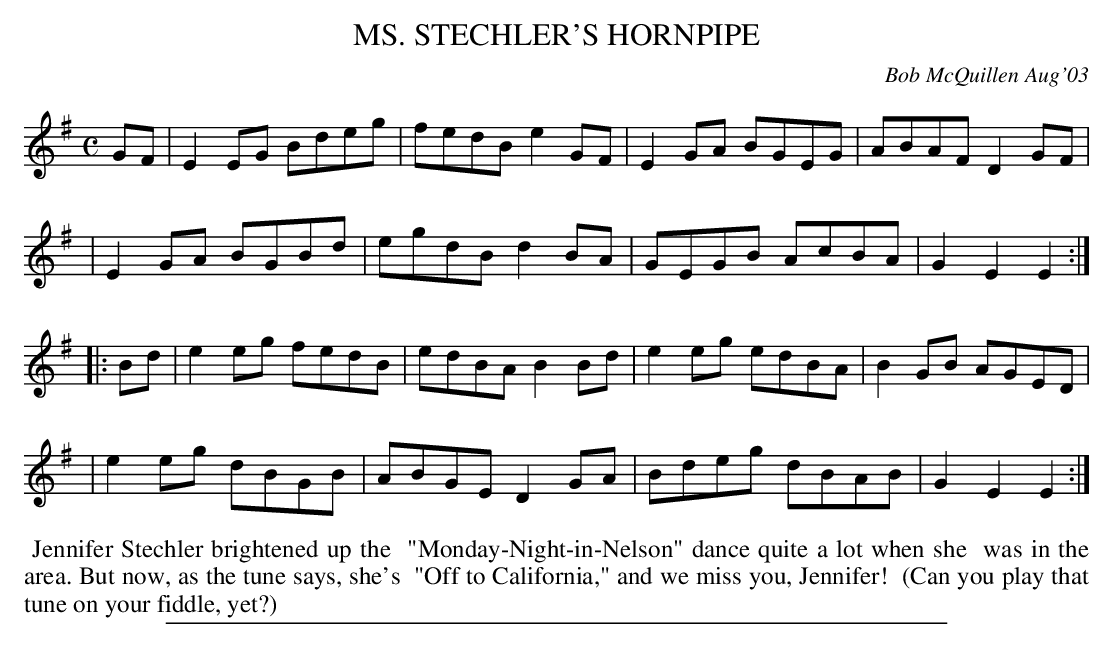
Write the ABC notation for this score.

X:1
T: MS. STECHLER'S HORNPIPE
C: Bob McQuillen Aug'03
M: C
L: 1/8
K: Em
GF \
| E2EG Bdeg | fedB e2GF | E2GA BGEG | ABAF D2GF |
| E2GA BGBd | egdB d2BA | GEGB AcBA | G2E2 E2 :|
|: Bd \
| e2eg fedB | edBA B2Bd | e2eg edBA | B2GB AGED |
| e2eg dBGB | ABGE D2GA | Bdeg dBAB | G2E2 E2 :|
